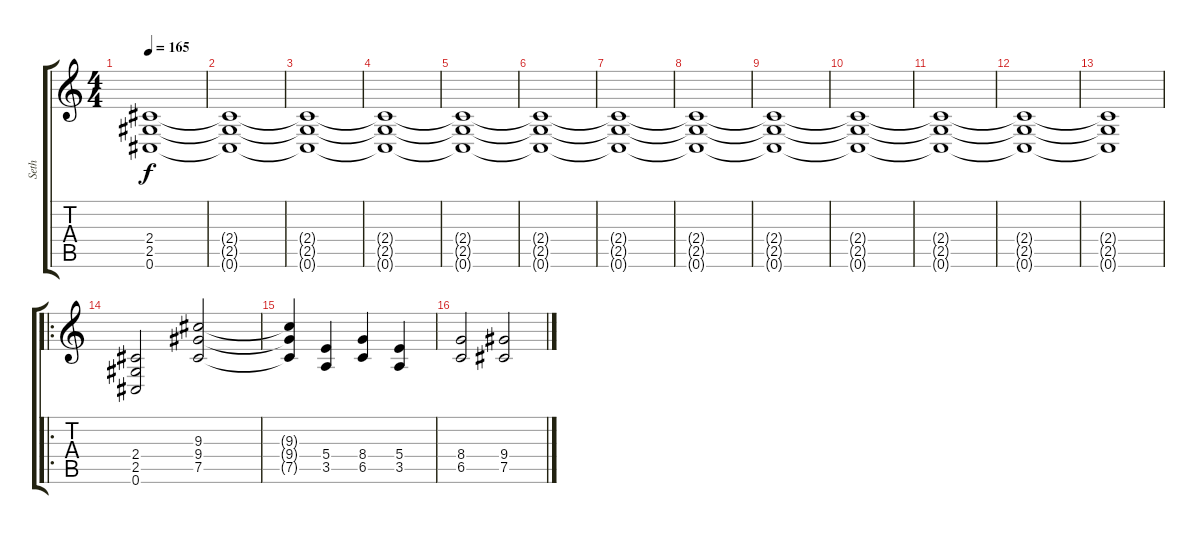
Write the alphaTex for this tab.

\track ("Seth" "Seth") {instrument distortionguitar}
\staff {score tabs}
\tuning (Db4 Ab3 E3 B2 Gb2 Db2) {hide}
\ts (4 4)
\tempo 165
\clef g2
\ks c
(2.4{t} 2.5{t} 0.6{t}).1{dy f} |
(2.4{t} 2.5{t} 0.6{t}).1 |
(2.4{t} 2.5{t} 0.6{t}).1 |
(2.4{t} 2.5{t} 0.6{t}).1 |
(2.4{t} 2.5{t} 0.6{t}).1 |
(2.4{t} 2.5{t} 0.6{t}).1 |
(2.4{t} 2.5{t} 0.6{t}).1 |
(2.4{t} 2.5{t} 0.6{t}).1 |
(2.4{t} 2.5{t} 0.6{t}).1 |
(2.4{t} 2.5{t} 0.6{t}).1 |
(2.4{t} 2.5{t} 0.6{t}).1 |
(2.4{t} 2.5{t} 0.6{t}).1 |
(2.4{t} 2.5{t} 0.6{t}).1 |
\ro
(2.4 2.5 0.6).2 (9.3 9.4 7.5).2 |
(9.3{t} 9.4{t} 7.5{t}).4 (5.4 3.5).4 (8.4 6.5).4 (5.4 3.5).4 |
(8.4 6.5).2 (9.4 7.5).2
